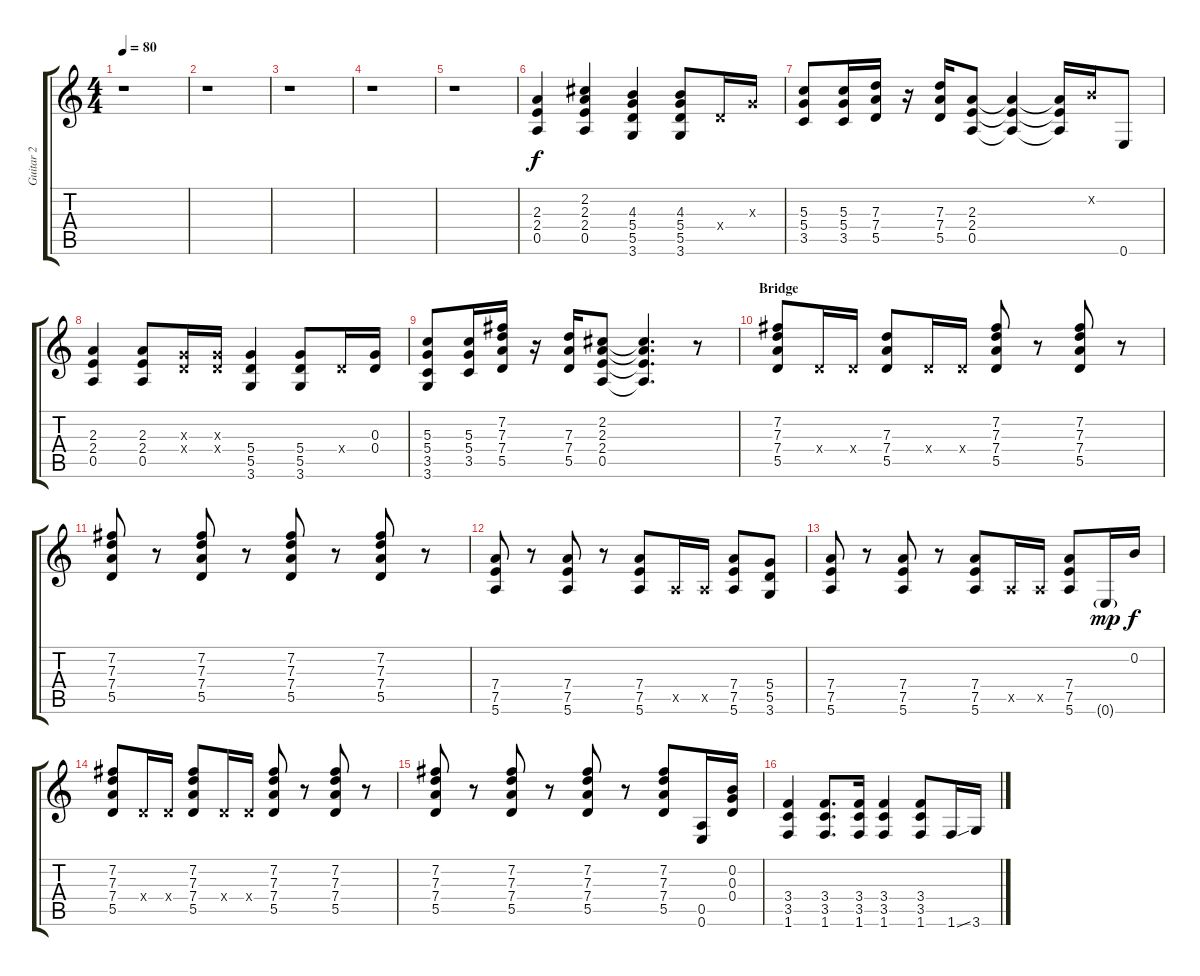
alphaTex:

\track ("Guitar 2" "Guitar 2") {instrument overdrivenguitar}
\staff {score tabs}
\tuning (E4 B3 G3 D3 A2 E2) {hide}
\ts (4 4)
\tempo 80
\clef g2
\ks c
r.1{dy f} |
r.1 |
r.1 |
r.1 |
r.1 |
(2.3 2.4 0.5).4 (2.2 2.3 2.4 0.5).4 (4.3 5.4 5.5 3.6).4 (4.3 5.4 5.5 3.6).8 0.4{x}.16 0.3{x}.16 |
(5.3 5.4 3.5).8 (5.3 5.4 3.5).16 (7.3 7.4 5.5).16 r.16 (7.3 7.4 5.5).16 (2.3 2.4 0.5).8 (2.3{t} 2.4{t} 0.5{t}).4 (2.3{t} 2.4{t} 0.5{t}).16 0.2{x}.16 0.6.8 |
(2.3 2.4 0.5).4 (2.3 2.4 0.5).8 (0.3{x} 0.4{x}).16 (0.3{x} 0.4{x}).16 (5.4 5.5 3.6).4 (5.4 5.5 3.6).8 0.4{x}.16 (0.3 0.4).16 |
(5.3 5.4 3.5 3.6).8 (5.3 5.4 3.5).16 (7.2 7.3 7.4 5.5).16 r.16 (7.3 7.4 5.5).16 (2.2 2.3 2.4 0.5).8 (2.2{t} 2.3{t} 2.4{t} 0.5{t}).4{d} r.8 |
\section ("" "Bridge")
(7.2 7.3 7.4 5.5).8 0.4{x}.16 0.4{x}.16 (7.3 7.4 5.5).8 0.4{x}.16 0.4{x}.16 (7.2 7.3 7.4 5.5).8 r.8 (7.2 7.3 7.4 5.5).8 r.8 |
(7.2 7.3 7.4 5.5).8 r.8 (7.2 7.3 7.4 5.5).8 r.8 (7.2 7.3 7.4 5.5).8 r.8 (7.2 7.3 7.4 5.5).8 r.8 |
(7.4 7.5 5.6).8 r.8 (7.4 7.5 5.6).8 r.8 (7.4 7.5 5.6).8 0.5{x}.16 0.5{x}.16 (7.4 7.5 5.6).8 (5.4 5.5 3.6).8 |
(7.4 7.5 5.6).8 r.8 (7.4 7.5 5.6).8 r.8 (7.4 7.5 5.6).8 0.5{x}.16 0.5{x}.16 (7.4 7.5 5.6).8 0.6{g}.16{dy mp} 0.2.16{dy f} |
(7.2 7.3 7.4 5.5).8 0.4{x}.16 0.4{x}.16 (7.2 7.3 7.4 5.5).8 0.4{x}.16 0.4{x}.16 (7.2 7.3 7.4 5.5).8 r.8 (7.2 7.3 7.4 5.5).8 r.8 |
(7.2 7.3 7.4 5.5).8 r.8 (7.2 7.3 7.4 5.5).8 r.8 (7.2 7.3 7.4 5.5).8 r.8 (7.2 7.3 7.4 5.5).8 (0.5 0.6).16 (0.2 0.3 0.4).16 |
(3.4 3.5 1.6).4 (3.4 3.5 1.6).8{d} (3.4 3.5 1.6).16 (3.4 3.5 1.6).4 (3.4 3.5 1.6).8 1.6{ss}.16 3.6.16
